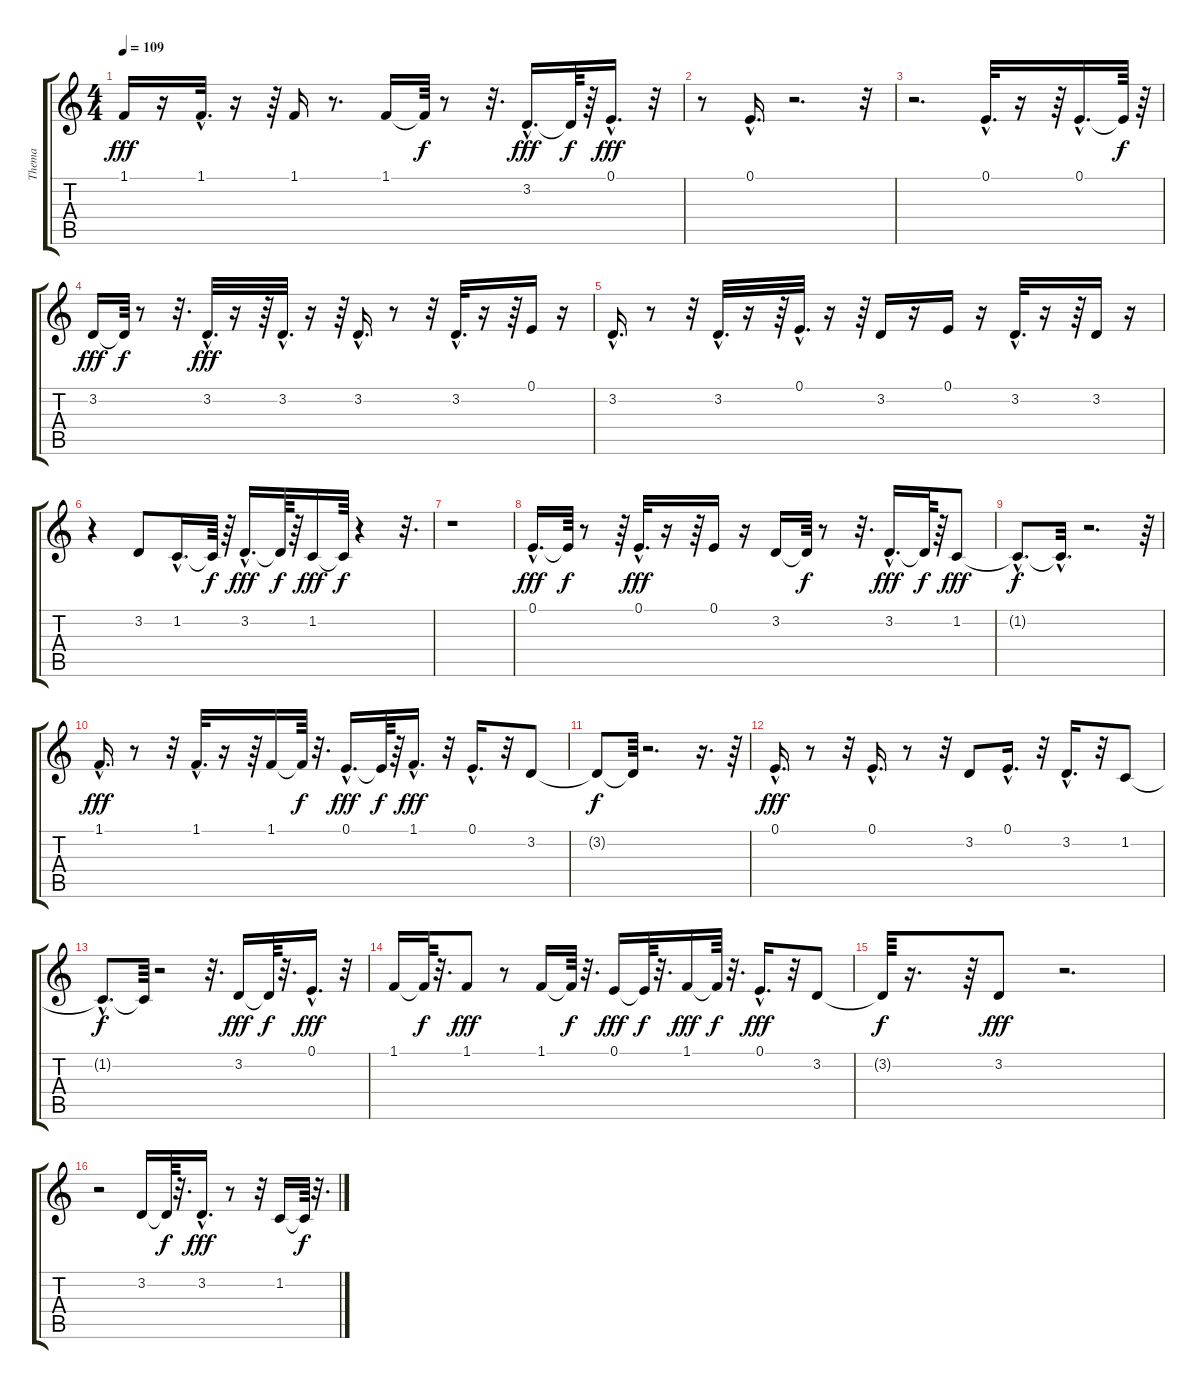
\track ("Thema" "Thema") {instrument lead2sawtooth}
\staff {score tabs}
\tuning (E4 B3 G3 D3 A2 E2) {hide}
\ts (4 4)
\tempo 109
\clef g2
\ks c
1.1.16{dy fff} r.16 1.1{hac}.32{d} r.16 r.64 1.1.16 r.8{d} 1.1.16 1.1{t}.64{dy f} r.8 r.32{d} 3.2{hac}.16{d dy fff} 3.2{t}.64{dy f} r.64 0.1{hac}.16{d dy fff} r.32 |
r.8 0.1{hac}.16{d} r.2{d} r.32 |
r.2{d} 0.1{hac}.32{d} r.16 r.64 0.1{hac}.16{d} 0.1{t}.64{dy f} r.64 |
3.2.16{dy fff} 3.2{t}.64{dy f} r.8 r.32{d} 3.2{hac}.32{d dy fff} r.16 r.64 3.2{hac}.32{d} r.16 r.64 3.2{hac}.16{d} r.8 r.32 3.2{hac}.32{d} r.16 r.64 0.1.16 r.16 |
3.2{hac}.16{d} r.8 r.32 3.2{hac}.32{d} r.16 r.64 0.1{hac}.32{d} r.16 r.64 3.2.16 r.16 0.1.16 r.16 3.2{hac}.32{d} r.16 r.64 3.2.16 r.16 |
r.4 3.2.8 1.2{hac}.16{d} 1.2{t}.64{dy f} r.64 3.2{hac}.16{d dy fff} 3.2{t}.64{dy f} r.64 1.2.16{dy fff} 1.2{t}.64{dy f} r.4 r.32{d} |
r.1 |
0.1{hac}.16{d dy fff} 0.1{t}.64{dy f} r.8 r.64 0.1{hac}.32{d dy fff} r.16 r.64 0.1.16 r.16 3.2.16 3.2{t}.64{dy f} r.8 r.32{d} 3.2{hac}.16{d dy fff} 3.2{t}.64{dy f} r.64 1.2.8{dy fff} |
1.2{hac t}.8{d dy f} 1.2{hac t}.32{d} r.2{d} r.64 |
1.1{hac}.16{d dy fff} r.8 r.32 1.1{hac}.32{d} r.16 r.64 1.1.16 1.1{t}.64{dy f} r.32{d} 0.1{hac}.16{d dy fff} 0.1{t}.64{dy f} r.64 1.1{hac}.16{d dy fff} r.32 0.1{hac}.16{d} r.32 3.2.8 |
3.2{t}.8{dy f} 3.2{t}.64 r.2{d} r.16{d} r.64 |
0.1{hac}.16{d dy fff} r.8 r.32 0.1{hac}.16{d} r.8 r.32 3.2.8 0.1{hac}.16{d} r.32 3.2{hac}.16{d} r.32 1.2.8 |
1.2{hac t}.8{d dy f} 1.2{t}.64 r.2 r.32{d} 3.2.16{dy fff} 3.2{t}.64{dy f} r.32{d} 0.1{hac}.16{d dy fff} r.32 |
1.1.16 1.1{t}.64{dy f} r.32{d} 1.1.8{dy fff} r.8 1.1.16 1.1{t}.64{dy f} r.32{d} 0.1.16{dy fff} 0.1{t}.64{dy f} r.32{d} 1.1.16{dy fff} 1.1{t}.64{dy f} r.32{d} 0.1{hac}.16{d dy fff} r.32 3.2.8 |
3.2{t}.64{dy f} r.16{d} r.64 3.2.8{dy fff} r.2{d} |
r.2 3.2.16 3.2{t}.64{dy f} r.32{d} 3.2{hac}.16{d dy fff} r.8 r.32 1.2.16 1.2{t}.64{dy f} r.32{d}
